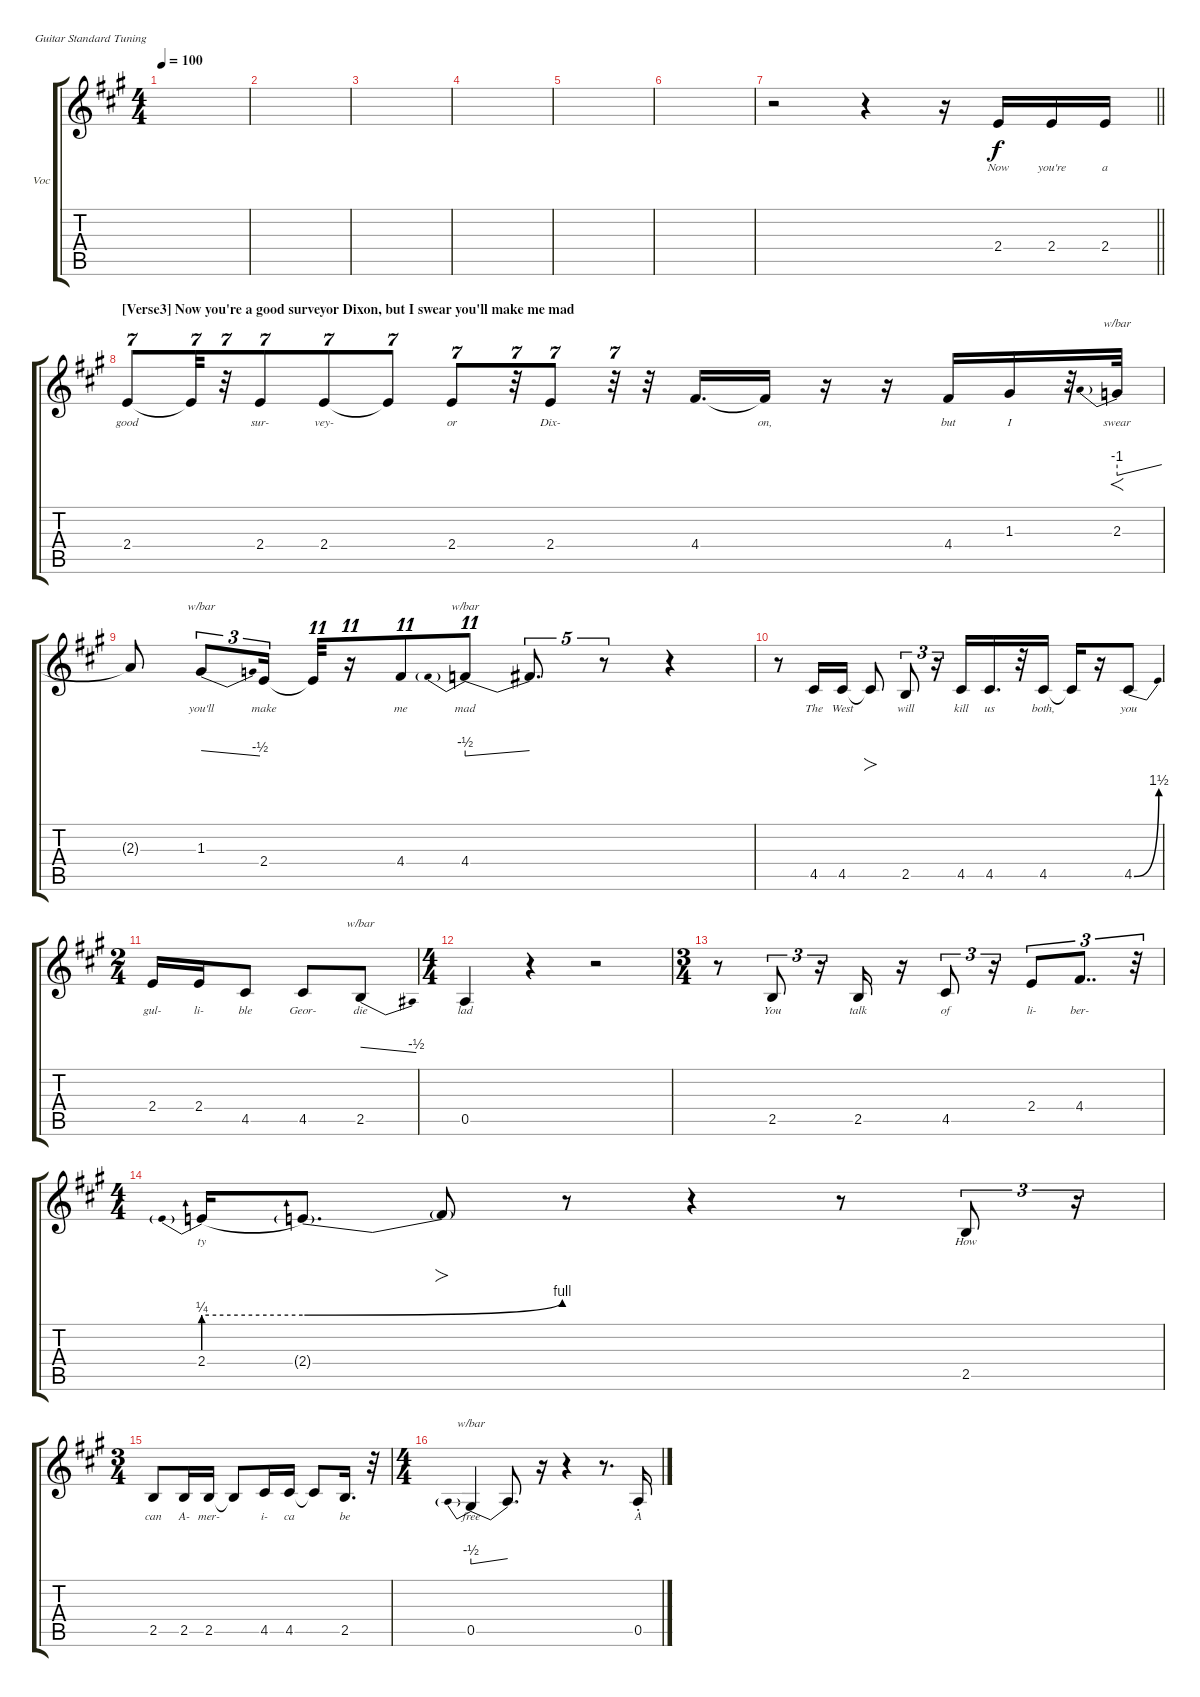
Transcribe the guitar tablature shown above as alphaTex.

\bracketExtendMode groupsimilarinstruments
\firstSystemTrackNameOrientation horizontal
\otherSystemsTrackNameOrientation horizontal
\track ("Vocals" "Voc") {instrument accordion}
\staff {score tabs}
\tuning (E4 B3 G3 D3 A2 E2)
\displaytranspose 12
\ts (4 4)
\tempo 100
\clef g2
\ks f#minor
|
|
|
|
|
|
\barLineRight lightlight
r.2 r.4 r.16 2.4.16{lyrics (0 "Now") lyrics (1 "") lyrics (2 "") lyrics (3 "") lyrics (4 "")} 2.4.16{lyrics (0 "you're") lyrics (1 "") lyrics (2 "") lyrics (3 "") lyrics (4 "")} 2.4.16{lyrics (0 "a") lyrics (1 "") lyrics (2 "") lyrics (3 "") lyrics (4 "")} |
\section ("" "[Verse3] Now you're a good surveyor Dixon, but I swear you'll make me mad")
2.4.8{tu (7 4) lyrics (0 "good") lyrics (1 "") lyrics (2 "") lyrics (3 "") lyrics (4 "")} 2.4{t}.32{tu (7 4) lyrics (0 "") lyrics (1 "") lyrics (2 "") lyrics (3 "") lyrics (4 "")} r.32{tu (7 4)} 2.4.8{tu (7 4) lyrics (0 "sur-") lyrics (1 "") lyrics (2 "") lyrics (3 "") lyrics (4 "")} 2.4.8{tu (7 4) lyrics (0 "vey-") lyrics (1 "") lyrics (2 "") lyrics (3 "") lyrics (4 "")} 2.4{t}.8{tu (7 4) lyrics (0 "") lyrics (1 "") lyrics (2 "") lyrics (3 "") lyrics (4 "")} 2.4.8{tu (7 4) lyrics (0 "or") lyrics (1 "") lyrics (2 "") lyrics (3 "") lyrics (4 "")} r.32{tu (7 4)} 2.4.8{tu (7 4) lyrics (0 "Dix-") lyrics (1 "") lyrics (2 "") lyrics (3 "") lyrics (4 "")} r.32{tu (7 4)} r.32 4.4.16{d lyrics (0 "") lyrics (1 "") lyrics (2 "") lyrics (3 "") lyrics (4 "")} 4.4{t}.16{lyrics (0 "on,") lyrics (1 "") lyrics (2 "") lyrics (3 "") lyrics (4 "")} r.16 r.16 4.4.16{lyrics (0 "but") lyrics (1 "") lyrics (2 "") lyrics (3 "") lyrics (4 "")} 1.3.16{lyrics (0 "I") lyrics (1 "") lyrics (2 "") lyrics (3 "") lyrics (4 "")} r.32 2.3.32{f tbe (predivedive default 0 -4 55.8 0) lyrics (0 "swear") lyrics (1 "") lyrics (2 "") lyrics (3 "") lyrics (4 "")} |
2.3{t}.8{lyrics (0 "") lyrics (1 "") lyrics (2 "") lyrics (3 "") lyrics (4 "")} 1.3.8{tu (3 2) tbe (dive default 37.8 0 59.4 -2) lyrics (0 "you'll") lyrics (1 "") lyrics (2 "") lyrics (3 "") lyrics (4 "")} 2.4.16{tu (3 2) lyrics (0 "make") lyrics (1 "") lyrics (2 "") lyrics (3 "") lyrics (4 "")} 2.4{t}.32{tu (11 8) lyrics (0 "") lyrics (1 "") lyrics (2 "") lyrics (3 "") lyrics (4 "")} r.16{tu (11 8)} 4.4.8{tu (11 8) lyrics (0 "me") lyrics (1 "") lyrics (2 "") lyrics (3 "") lyrics (4 "")} 4.4.8{tu (11 8) tbe (predivedive default 0 -2 45 0) lyrics (0 "mad") lyrics (1 "") lyrics (2 "") lyrics (3 "") lyrics (4 "")} 4.4{t}.8{d tu (5 4) lyrics (0 "") lyrics (1 "") lyrics (2 "") lyrics (3 "") lyrics (4 "")} r.8{tu (5 4)} r.4 |
r.8 4.5.16{lyrics (0 "The") lyrics (1 "") lyrics (2 "") lyrics (3 "") lyrics (4 "")} 4.5.16{lyrics (0 "West") lyrics (1 "") lyrics (2 "") lyrics (3 "") lyrics (4 "")} 4.5{t}.8{fo lyrics (0 "") lyrics (1 "") lyrics (2 "") lyrics (3 "") lyrics (4 "")} 2.5.8{tu (3 2) lyrics (0 "will") lyrics (1 "") lyrics (2 "") lyrics (3 "") lyrics (4 "")} r.16{tu (3 2)} 4.5.16{lyrics (0 "kill") lyrics (1 "") lyrics (2 "") lyrics (3 "") lyrics (4 "")} 4.5.16{d lyrics (0 "us") lyrics (1 "") lyrics (2 "") lyrics (3 "") lyrics (4 "")} r.32 4.5.16{lyrics (0 "both,") lyrics (1 "") lyrics (2 "") lyrics (3 "") lyrics (4 "")} 4.5{t}.16{lyrics (0 "") lyrics (1 "") lyrics (2 "") lyrics (3 "") lyrics (4 "")} r.16 4.5{be (bend 24 0 34.8 6)}.8{lyrics (0 "you") lyrics (1 "") lyrics (2 "") lyrics (3 "") lyrics (4 "")} |
\ts (2 4)
2.4.16{lyrics (0 "gul-") lyrics (1 "") lyrics (2 "") lyrics (3 "") lyrics (4 "")} 2.4.16{lyrics (0 "li-") lyrics (1 "") lyrics (2 "") lyrics (3 "") lyrics (4 "")} 4.5.8{lyrics (0 "ble") lyrics (1 "") lyrics (2 "") lyrics (3 "") lyrics (4 "")} 4.5.8{lyrics (0 "Geor-") lyrics (1 "") lyrics (2 "") lyrics (3 "") lyrics (4 "")} 2.5.8{tbe (dive default 31.2 0 59.4 -2) lyrics (0 "die") lyrics (1 "") lyrics (2 "") lyrics (3 "") lyrics (4 "")} |
\ts (4 4)
0.5.4{lyrics (0 "lad") lyrics (1 "") lyrics (2 "") lyrics (3 "") lyrics (4 "")} r.4 r.2 |
\ts (3 4)
r.8 2.5.8{tu (3 2) lyrics (0 "You") lyrics (1 "") lyrics (2 "") lyrics (3 "") lyrics (4 "")} r.16{tu (3 2)} 2.5.16{lyrics (0 "talk") lyrics (1 "") lyrics (2 "") lyrics (3 "") lyrics (4 "")} r.16 4.5.8{tu (3 2) lyrics (0 "of") lyrics (1 "") lyrics (2 "") lyrics (3 "") lyrics (4 "")} r.16{tu (3 2)} 2.4.8{tu (3 2) lyrics (0 "li-") lyrics (1 "") lyrics (2 "") lyrics (3 "") lyrics (4 "")} 4.4.8{dd tu (3 2) lyrics (0 "ber-") lyrics (1 "") lyrics (2 "") lyrics (3 "") lyrics (4 "")} r.32{tu (3 2)} |
\ts (4 4)
2.4{be (prebend 0 1 60 1)}.16{lyrics (0 "ty") lyrics (1 "") lyrics (2 "") lyrics (3 "") lyrics (4 "")} 2.4{be (bend 0 1 6.6 4) t}.8{d lyrics (0 "") lyrics (1 "") lyrics (2 "") lyrics (3 "") lyrics (4 "")} 2.4{t}.8{fo lyrics (0 "") lyrics (1 "") lyrics (2 "") lyrics (3 "") lyrics (4 "")} r.8 r.4 r.8 2.5.8{tu (3 2) lyrics (0 "How") lyrics (1 "") lyrics (2 "") lyrics (3 "") lyrics (4 "")} r.16{tu (3 2)} |
\ts (3 4)
2.5.8{lyrics (0 "can") lyrics (1 "") lyrics (2 "") lyrics (3 "") lyrics (4 "")} 2.5.16{lyrics (0 "A-") lyrics (1 "") lyrics (2 "") lyrics (3 "") lyrics (4 "")} 2.5.16{lyrics (0 "mer-") lyrics (1 "") lyrics (2 "") lyrics (3 "") lyrics (4 "")} 2.5{t}.8{lyrics (0 "") lyrics (1 "") lyrics (2 "") lyrics (3 "") lyrics (4 "")} 4.5.16{lyrics (0 "i-") lyrics (1 "") lyrics (2 "") lyrics (3 "") lyrics (4 "")} 4.5.16{lyrics (0 "ca") lyrics (1 "") lyrics (2 "") lyrics (3 "") lyrics (4 "")} 4.5{t}.8{lyrics (0 "") lyrics (1 "") lyrics (2 "") lyrics (3 "") lyrics (4 "")} 2.5.16{d lyrics (0 "be") lyrics (1 "") lyrics (2 "") lyrics (3 "") lyrics (4 "")} r.32 |
\ts (4 4)
0.5.4{tbe (predivedive default 0 -2 13.2 0) lyrics (0 "free") lyrics (1 "") lyrics (2 "") lyrics (3 "") lyrics (4 "")} 0.5{t}.8{d lyrics (0 "") lyrics (1 "") lyrics (2 "") lyrics (3 "") lyrics (4 "")} r.16 r.4 r.8{d} 0.5{st}.16{lyrics (0 "A") lyrics (1 "") lyrics (2 "") lyrics (3 "") lyrics (4 "")}
